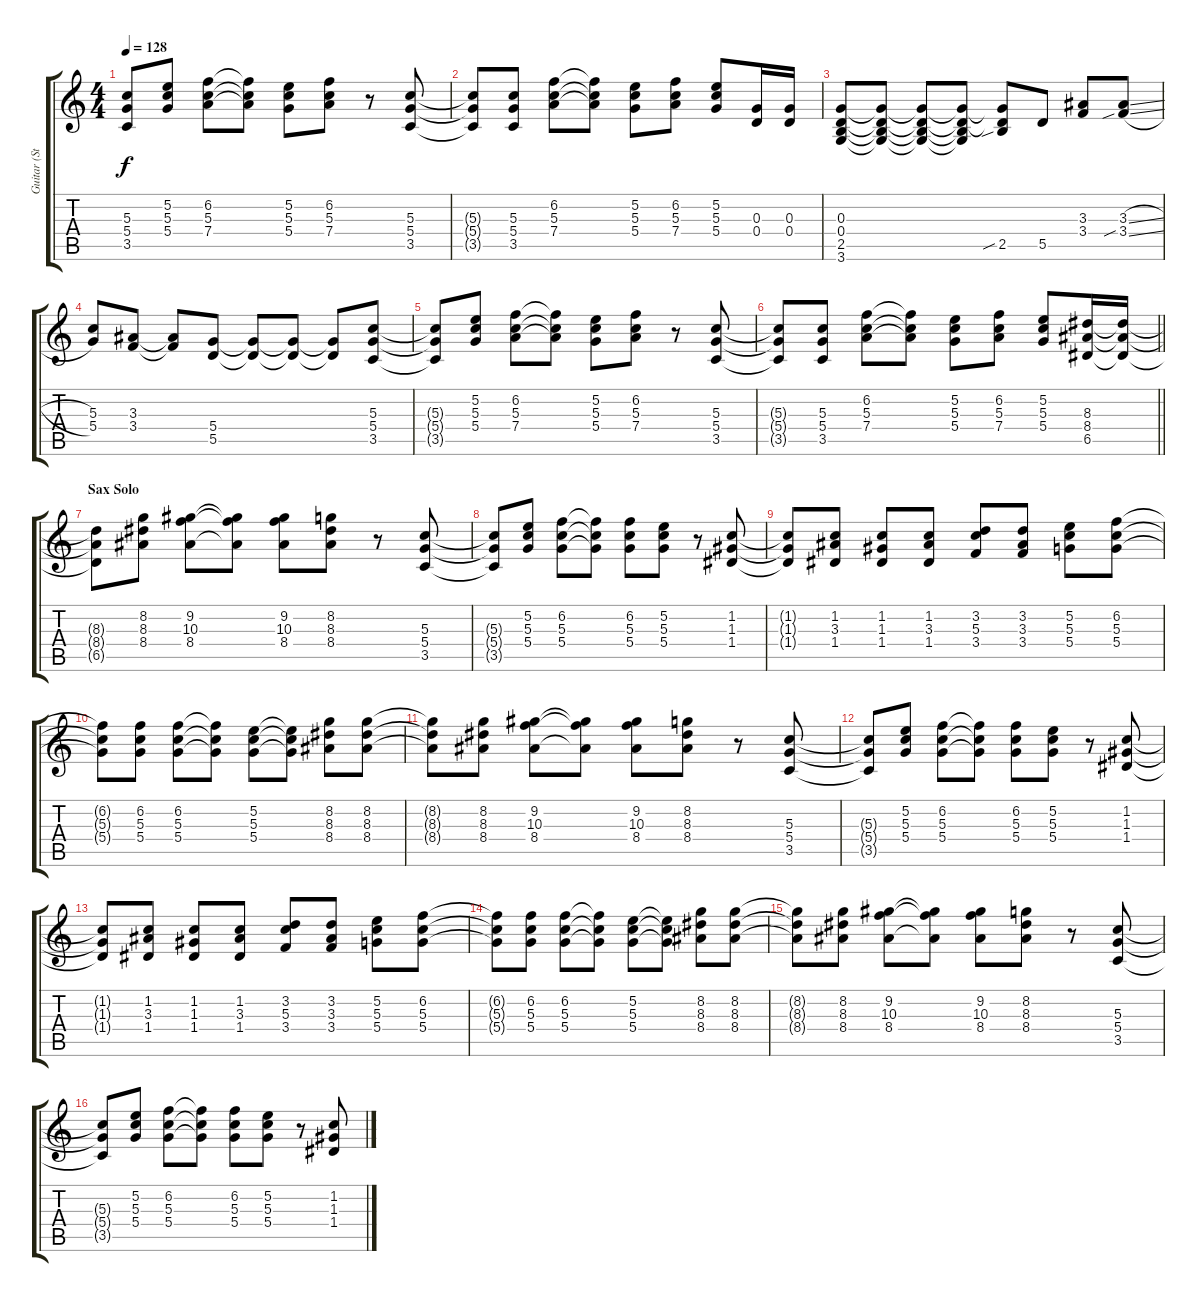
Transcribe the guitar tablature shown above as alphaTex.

\track ("Guitar (Std)" "Guitar (St") {instrument distortionguitar}
\staff {score tabs}
\tuning (E4 B3 G3 D3 A2 E2) {hide}
\ts (4 4)
\tempo 128
\clef g2
\ks c
(5.3{t} 5.4{t} 3.5{t}).8{dy f} (5.2 5.3 5.4).8 (6.2 5.3 7.4).8 (6.2{t} 5.3{t} 7.4{t}).8 (5.2 5.3 5.4).8 (6.2 5.3 7.4).8 r.8 (5.3 5.4 3.5).8 |
(5.3{t} 5.4{t} 3.5{t}).8 (5.3 5.4 3.5).8 (6.2 5.3 7.4).8 (6.2{t} 5.3{t} 7.4{t}).8 (5.2 5.3 5.4).8 (6.2 5.3 7.4).8 (5.2 5.3 5.4).8 (0.3 0.4).16 (0.3 0.4).16 |
(0.3 0.4 2.5 3.6).8 (0.3{t} 0.4{t} 2.5{t} 3.6{t}).8 (0.3{t} 0.4{t} 2.5{t} 3.6{t}).8 (0.3{t} 0.4{t} 2.5{t} 3.6{t}).8 (0.3{t} 0.4{t} 2.5{sib}).8 5.5.8 (3.3 3.4).8 (3.3{sl} 3.4{sib sl}).8 |
(5.3 5.4).8 (3.3 3.4).8 (3.3{t} 3.4{t}).8 (5.4 5.5).8 (5.4{t} 5.5{t}).8 (5.4{t} 5.5{t}).8 (5.4{t} 5.5{t}).8 (5.3 5.4 3.5).8 |
(5.3{t} 5.4{t} 3.5{t}).8 (5.2 5.3 5.4).8 (6.2 5.3 7.4).8 (6.2{t} 5.3{t} 7.4{t}).8 (5.2 5.3 5.4).8 (6.2 5.3 7.4).8 r.8 (5.3 5.4 3.5).8 |
\barLineRight lightlight
(5.3{t} 5.4{t} 3.5{t}).8 (5.3 5.4 3.5).8 (6.2 5.3 7.4).8 (6.2{t} 5.3{t} 7.4{t}).8 (5.2 5.3 5.4).8 (6.2 5.3 7.4).8 (5.2 5.3 5.4).8 (8.3 8.4 6.5).16 (8.3{t} 8.4{t} 6.5{t}).16 |
\section ("" "Sax Solo")
(8.3{t} 8.4{t} 6.5{t}).8 (8.2 8.3 8.4).8 (9.2 10.3 8.4).8 (9.2{t} 10.3{t} 8.4{t}).8 (9.2 10.3 8.4).8 (8.2 8.3 8.4).8 r.8 (5.3 5.4 3.5).8 |
(5.3{t} 5.4{t} 3.5{t}).8 (5.2 5.3 5.4).8 (6.2 5.3 5.4).8 (6.2{t} 5.3{t} 5.4{t}).8 (6.2 5.3 5.4).8 (5.2 5.3 5.4).8 r.8 (1.2 1.3 1.4).8 |
(1.2{t} 1.3{t} 1.4{t}).8 (1.2 3.3 1.4).8 (1.2 1.3 1.4).8 (1.2 3.3 1.4).8 (3.2 5.3 3.4).8 (3.2 3.3 3.4).8 (5.2 5.3 5.4).8 (6.2 5.3 5.4).8 |
(6.2{t} 5.3{t} 5.4{t}).8 (6.2 5.3 5.4).8 (6.2 5.3 5.4).8 (6.2{t} 5.3{t} 5.4{t}).8 (5.2 5.3 5.4).8 (5.2{t} 5.3{t} 5.4{t}).8 (8.2 8.3 8.4).8 (8.2 8.3 8.4).8 |
(8.2{t} 8.3{t} 8.4{t}).8 (8.2 8.3 8.4).8 (9.2 10.3 8.4).8 (9.2{t} 10.3{t} 8.4{t}).8 (9.2 10.3 8.4).8 (8.2 8.3 8.4).8 r.8 (5.3 5.4 3.5).8 |
(5.3{t} 5.4{t} 3.5{t}).8 (5.2 5.3 5.4).8 (6.2 5.3 5.4).8 (6.2{t} 5.3{t} 5.4{t}).8 (6.2 5.3 5.4).8 (5.2 5.3 5.4).8 r.8 (1.2 1.3 1.4).8 |
(1.2{t} 1.3{t} 1.4{t}).8 (1.2 3.3 1.4).8 (1.2 1.3 1.4).8 (1.2 3.3 1.4).8 (3.2 5.3 3.4).8 (3.2 3.3 3.4).8 (5.2 5.3 5.4).8 (6.2 5.3 5.4).8 |
(6.2{t} 5.3{t} 5.4{t}).8 (6.2 5.3 5.4).8 (6.2 5.3 5.4).8 (6.2{t} 5.3{t} 5.4{t}).8 (5.2 5.3 5.4).8 (5.2{t} 5.3{t} 5.4{t}).8 (8.2 8.3 8.4).8 (8.2 8.3 8.4).8 |
(8.2{t} 8.3{t} 8.4{t}).8 (8.2 8.3 8.4).8 (9.2 10.3 8.4).8 (9.2{t} 10.3{t} 8.4{t}).8 (9.2 10.3 8.4).8 (8.2 8.3 8.4).8 r.8 (5.3 5.4 3.5).8 |
(5.3{t} 5.4{t} 3.5{t}).8 (5.2 5.3 5.4).8 (6.2 5.3 5.4).8 (6.2{t} 5.3{t} 5.4{t}).8 (6.2 5.3 5.4).8 (5.2 5.3 5.4).8 r.8 (1.2 1.3 1.4).8
